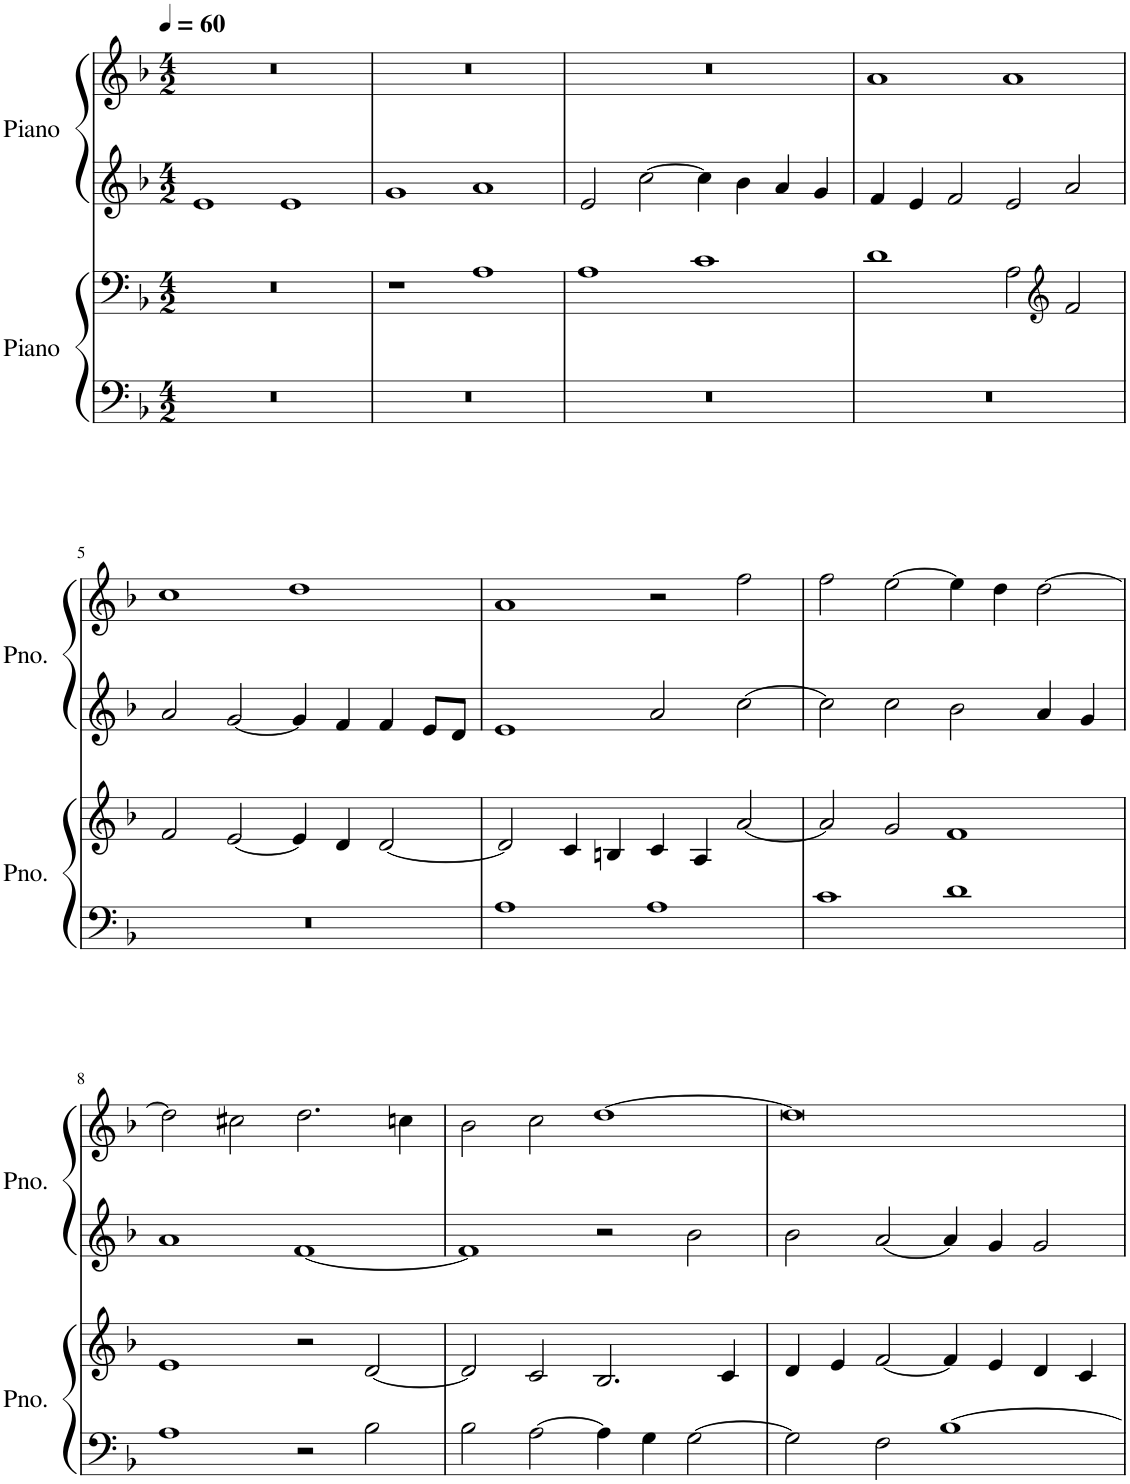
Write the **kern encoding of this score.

**kern	**kern	**kern	**kern
*part2	*part2	*part1	*part1
*staff4	*staff3	*staff2	*staff1
*I"Piano	*	*I"Piano	*
*I'Pno.	*	*I'Pno.	*
*clefF4	*clefF4	*clefG2	*clefG2
*k[b-]	*k[b-]	*k[b-]	*k[b-]
*M4/2	*M4/2	*M4/2	*M4/2
*MM60	*MM60	*MM60	*MM60
=1	=1	=1	=1
0r	0r	1e	0r
.	.	1e	.
=2	=2	=2	=2
0r	0r	1g	0r
.	.	1a	.
1ryy	1A	1ryy	1ryy
=3	=3	=3	=3
0r	1A	2e/	0r
.	.	[2cc\	.
.	1c	4cc\]	.
.	.	4b-\	.
.	.	4a/	.
.	.	4g/	.
=4	=4	=4	=4
0r	1d	4f/	1a
.	.	4e/	.
.	.	2f/	.
.	2A\	2e/	1a
*	*clefG2	*	*
.	2f/	2a/	.
!!LO:LB:g=z
=5	=5	=5	=5
0r	2f/	2a/	1cc
.	[2e/	[2g/	.
.	4e/]	4g/]	1dd
.	4d/	4f/	.
.	[2d/	4f/	.
.	.	8e/L	.
.	.	8d/J	.
=6	=6	=6	=6
1A	2d/]	1e	1a
.	4c/	.	.
.	4Bn/	.	.
1A	4c/	2a/	2r
.	4A/	.	.
.	[2a/	[2cc\	2ff\
=7	=7	=7	=7
1c	2a/]	2cc\]	2ff\
.	2g/	2cc\	[2ee\
1d	1f	2b-\	4ee\]
.	.	.	4dd\
.	.	4a/	[2dd\
.	.	4g/	.
!!LO:LB:g=z
=8	=8	=8	=8
1A	1e	1a	2dd\]
.	.	.	2cc#X\
2r	2r	[1f	2.dd\
2B-\	[2d/	.	.
.	.	.	4ccn\
=9	=9	=9	=9
2B-\	2d/]	1f]	2b-\
[2A\	2c/	.	2cc\
4A\]	2.B-/	2r	[1dd
4G\	.	.	.
[2G\	.	2b-\	.
.	4c/	.	.
=10	=10	=10	=10
2G\]	4d/	2b-\	0dd]
.	4e/	.	.
2F\	[2f/	[2a/	.
[1B-	4f/]	4a/]	.
.	4e/	4g/	.
.	4d/	2g/	.
.	4c/	.	.
=	=	=	=
*-	*-	*-	*-
